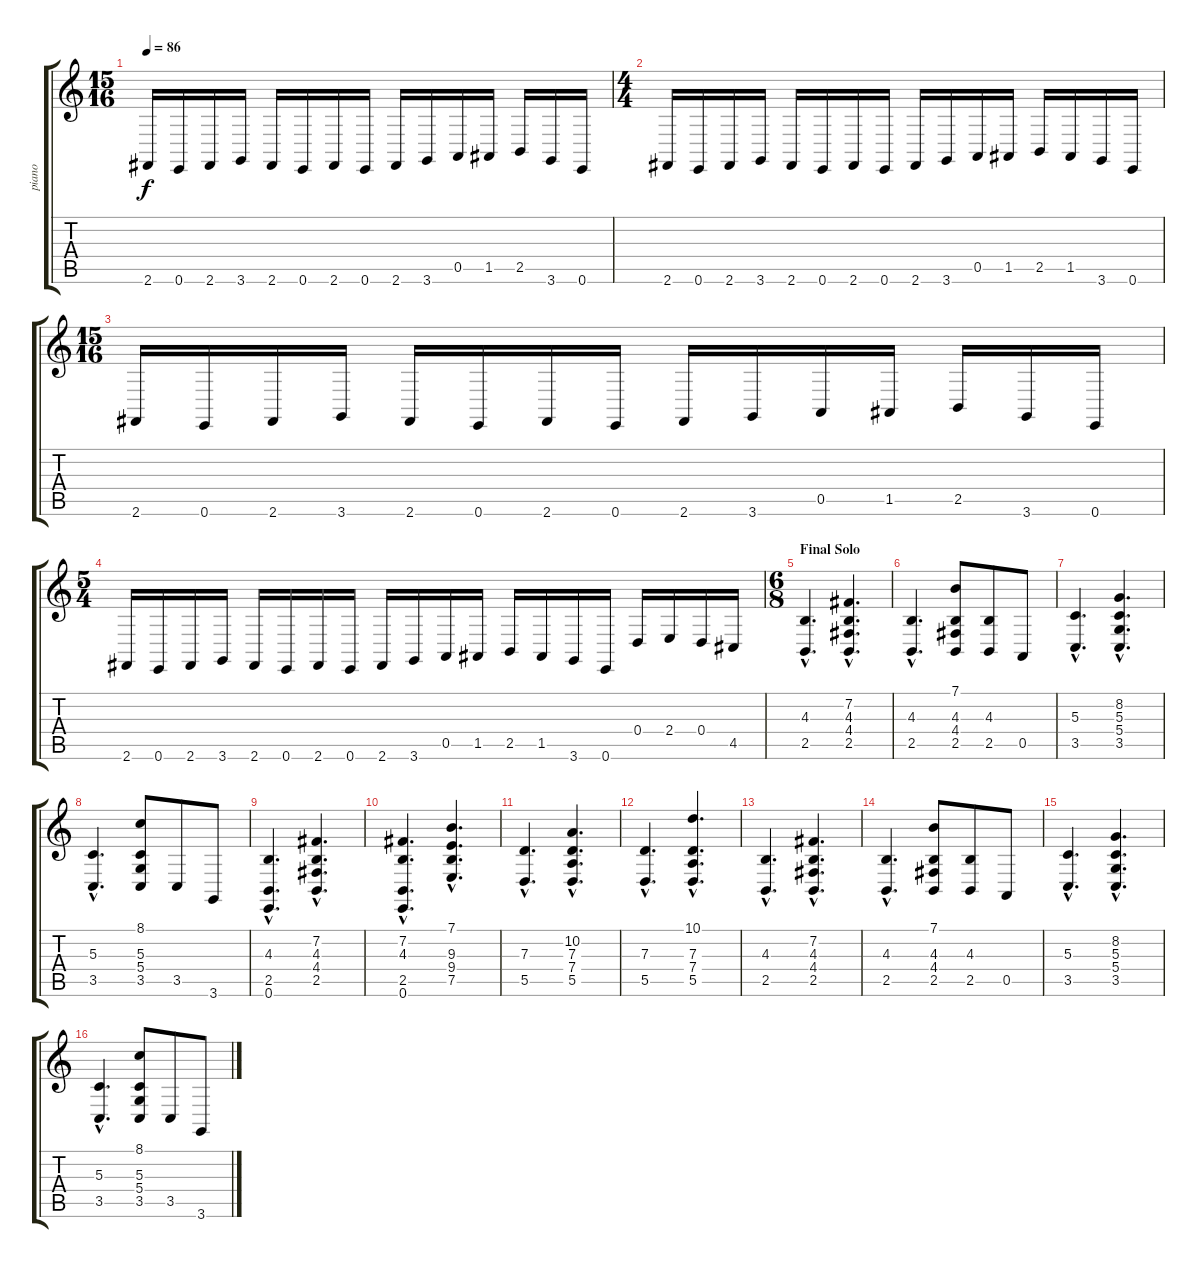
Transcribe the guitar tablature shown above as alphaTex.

\track ("piano" "piano") {instrument acousticgrandpiano}
\staff {score tabs}
\tuning (E4 B3 G3 D3 A2 E2) {hide}
\ts (15 16)
\tempo 86
\clef g2
\ks c
2.6.16{dy f} 0.6.16 2.6.16 3.6.16 2.6.16 0.6.16 2.6.16 0.6.16 2.6.16 3.6.16 0.5.16 1.5.16 2.5.16 3.6.16 0.6.16 |
\ts (4 4)
2.6.16 0.6.16 2.6.16 3.6.16 2.6.16 0.6.16 2.6.16 0.6.16 2.6.16 3.6.16 0.5.16 1.5.16 2.5.16 1.5.16 3.6.16 0.6.16 |
\ts (15 16)
2.6.16 0.6.16 2.6.16 3.6.16 2.6.16 0.6.16 2.6.16 0.6.16 2.6.16 3.6.16 0.5.16 1.5.16 2.5.16 3.6.16 0.6.16 |
\ts (5 4)
2.6.16 0.6.16 2.6.16 3.6.16 2.6.16 0.6.16 2.6.16 0.6.16 2.6.16 3.6.16 0.5.16 1.5.16 2.5.16 1.5.16 3.6.16 0.6.16 0.4.16 2.4.16 0.4.16 4.5.16 |
\ts (6 8)
\section ("" "Final Solo")
(4.3{hac} 2.5{hac}).4{d} (7.2{hac} 4.3{hac} 4.4{hac} 2.5{hac}).4{d} |
(4.3{hac} 2.5{hac}).4{d} (7.1 4.3 4.4 2.5).8 (4.3 2.5).8 0.5.8 |
(5.3{hac} 3.5{hac}).4{d} (8.2{hac} 5.3{hac} 5.4{hac} 3.5{hac}).4{d} |
(5.3{hac} 3.5{hac}).4{d} (8.1 5.3 5.4 3.5).8 3.5.8 3.6.8 |
(4.3{hac} 2.5{hac} 0.6{hac}).4{d} (7.2{hac} 4.3{hac} 4.4{hac} 2.5{hac}).4{d} |
(7.2{hac} 4.3{hac} 2.5{hac} 0.6{hac}).4{d} (7.1{hac} 9.3{hac} 9.4{hac} 7.5{hac}).4{d} |
(7.3{hac} 5.5{hac}).4{d} (10.2{hac} 7.3{hac} 7.4{hac} 5.5{hac}).4{d} |
(7.3{hac} 5.5{hac}).4{d} (10.1{hac} 7.3{hac} 7.4{hac} 5.5{hac}).4{d} |
(4.3{hac} 2.5{hac}).4{d} (7.2{hac} 4.3{hac} 4.4{hac} 2.5{hac}).4{d} |
(4.3{hac} 2.5{hac}).4{d} (7.1 4.3 4.4 2.5).8 (4.3 2.5).8 0.5.8 |
(5.3{hac} 3.5{hac}).4{d} (8.2{hac} 5.3{hac} 5.4{hac} 3.5{hac}).4{d} |
(5.3{hac} 3.5{hac}).4{d} (8.1 5.3 5.4 3.5).8 3.5.8 3.6.8
